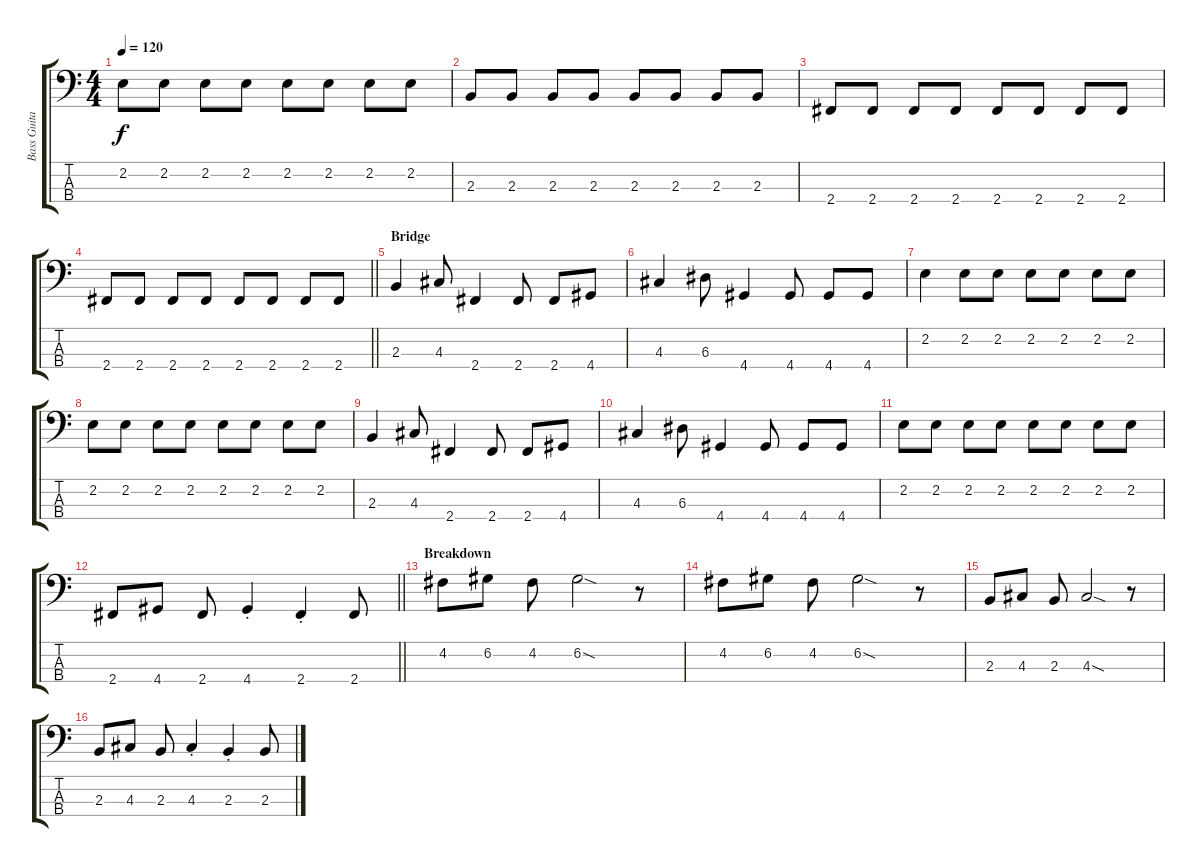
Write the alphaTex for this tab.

\track ("Bass Guitar" "Bass Guita") {instrument electricbasspick}
\staff {score tabs}
\tuning (G2 D2 A1 E1) {hide}
\ts (4 4)
\tempo 120
\clef f4
\ks c
2.2.8{dy f} 2.2.8 2.2.8 2.2.8 2.2.8 2.2.8 2.2.8 2.2.8 |
2.3.8 2.3.8 2.3.8 2.3.8 2.3.8 2.3.8 2.3.8 2.3.8 |
2.4.8 2.4.8 2.4.8 2.4.8 2.4.8 2.4.8 2.4.8 2.4.8 |
\barLineRight lightlight
2.4.8 2.4.8 2.4.8 2.4.8 2.4.8 2.4.8 2.4.8 2.4.8 |
\section ("" "Bridge")
2.3.4 4.3.8 2.4.4 2.4.8 2.4.8 4.4.8 |
4.3.4 6.3.8 4.4.4 4.4.8 4.4.8 4.4.8 |
2.2.4 2.2.8 2.2.8 2.2.8 2.2.8 2.2.8 2.2.8 |
2.2.8 2.2.8 2.2.8 2.2.8 2.2.8 2.2.8 2.2.8 2.2.8 |
2.3.4 4.3.8 2.4.4 2.4.8 2.4.8 4.4.8 |
4.3.4 6.3.8 4.4.4 4.4.8 4.4.8 4.4.8 |
2.2.8 2.2.8 2.2.8 2.2.8 2.2.8 2.2.8 2.2.8 2.2.8 |
\barLineRight lightlight
2.4.8 4.4.8 2.4.8 4.4{st}.4 2.4{st}.4 2.4.8 |
\section ("" "Breakdown")
4.2.8{volume 6} 6.2.8 4.2.8 6.2{sod}.2 r.8 |
4.2.8 6.2.8 4.2.8 6.2{sod}.2 r.8 |
2.3.8 4.3.8 2.3.8 4.3{sod}.2 r.8 |
2.3.8 4.3.8 2.3.8 4.3{st}.4 2.3{st}.4 2.3.8
